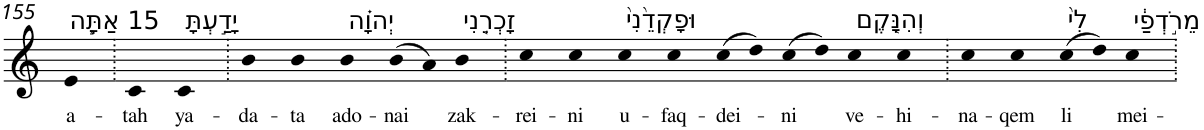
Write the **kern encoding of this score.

**kern	**text
*part1	*part1
*staff1	*staff1
*I"Piano	*
*I'Pno	*
!!LO:PB:g=z
*clefG2	*
*k[]	*
=155	=155
!LO:TX:a:t=15 אַתָּ֧ה	!
!	!LO:LY:b
4e	a-
=156.	=156.
!	!LO:LY:b
4c	-tah
!LO:TX:a:t=יָדַ֣עְתָּ	!
!	!LO:LY:b
4c	ya-
=157.	=157.
!	!LO:LY:b
4b	-da-
!	!LO:LY:b
4b	-ta
!LO:TX:a:t=יְהוָ֗ה	!
!	!LO:LY:b
4b	ado-
!	!LO:LY:b
(>8b	-nai
8a)	.
!LO:TX:a:t=זָכְרֵ֤נִי	!
!	!LO:LY:b
4b	zak-
=158.	=158.
!	!LO:LY:b
4cc	-rei-
!	!LO:LY:b
4cc	-ni
!LO:TX:a:t=וּפָקְדֵ֙נִי֙	!
!	!LO:LY:b
4cc	u-
!	!LO:LY:b
4cc	-faq-
!	!LO:LY:b
(>8cc	-dei-
8dd)	.
!	!LO:LY:b
(>8cc	-ni
8dd)	.
!LO:TX:a:t=וְהִנָּ֤קֶם	!
!	!LO:LY:b
4cc	ve-
!	!LO:LY:b
4cc	-hi-
=159.	=159.
!	!LO:LY:b
4cc	-na-
!	!LO:LY:b
4cc	-qem
!LO:TX:a:t=לִי֙	!
!	!LO:LY:b
(>8cc	li
8dd)	.
!LO:TX:a:t=מֵרֹ֣דְפַ֔י	!
!	!LO:LY:b
4cc	mei-
=.	=.
*-	*-
